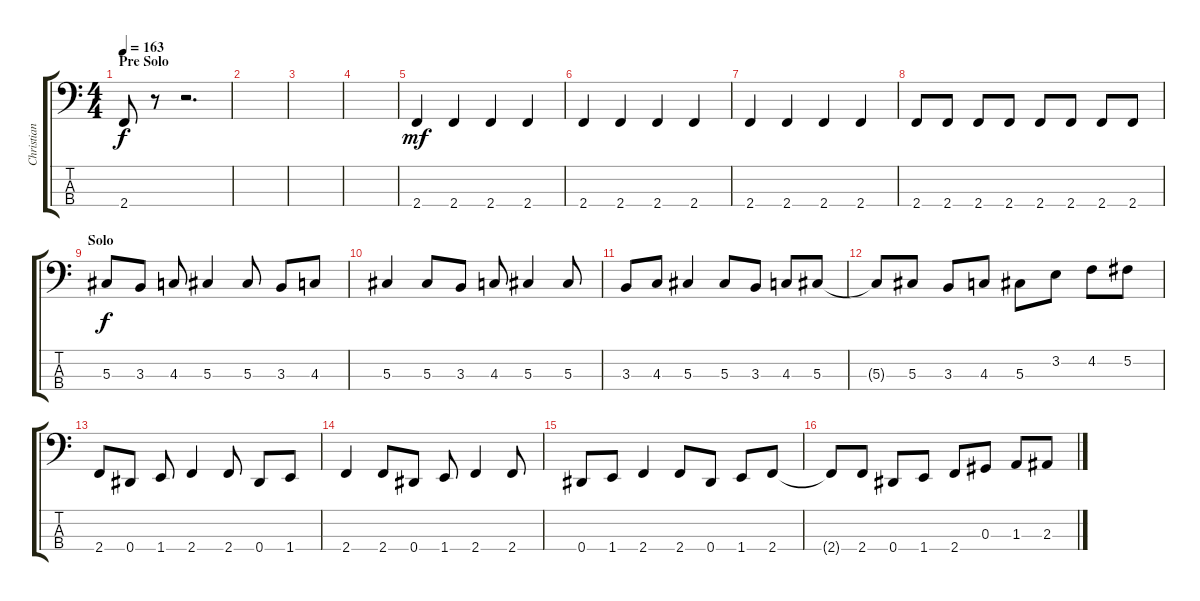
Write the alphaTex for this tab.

\track ("Christian Grönlund" "Christian ") {instrument electricbasspick}
\staff {score tabs}
\tuning (Gb2 Db2 Ab1 Eb1) {hide}
\ts (4 4)
\section ("" "Pre Solo")
\tempo 163
\clef f4
\ks c
2.4.8{dy f} r.8 r.2{d} |
|
|
|
2.4.4{dy mf} 2.4.4 2.4.4 2.4.4 |
2.4.4 2.4.4 2.4.4 2.4.4 |
2.4.4 2.4.4 2.4.4 2.4.4 |
2.4.8 2.4.8 2.4.8 2.4.8 2.4.8 2.4.8 2.4.8 2.4.8 |
\section ("" "Solo")
5.3.8{dy f} 3.3.8 4.3.8 5.3.4 5.3.8 3.3.8 4.3.8 |
5.3.4 5.3.8 3.3.8 4.3.8 5.3.4 5.3.8 |
3.3.8 4.3.8 5.3.4 5.3.8 3.3.8 4.3.8 5.3.8 |
5.3{t}.8 5.3.8 3.3.8 4.3.8 5.3.8 3.2.8 4.2.8 5.2.8 |
2.4.8 0.4.8 1.4.8 2.4.4 2.4.8 0.4.8 1.4.8 |
2.4.4 2.4.8 0.4.8 1.4.8 2.4.4 2.4.8 |
0.4.8 1.4.8 2.4.4 2.4.8 0.4.8 1.4.8 2.4.8 |
2.4{t}.8 2.4.8 0.4.8 1.4.8 2.4.8 0.3.8 1.3.8 2.3.8
